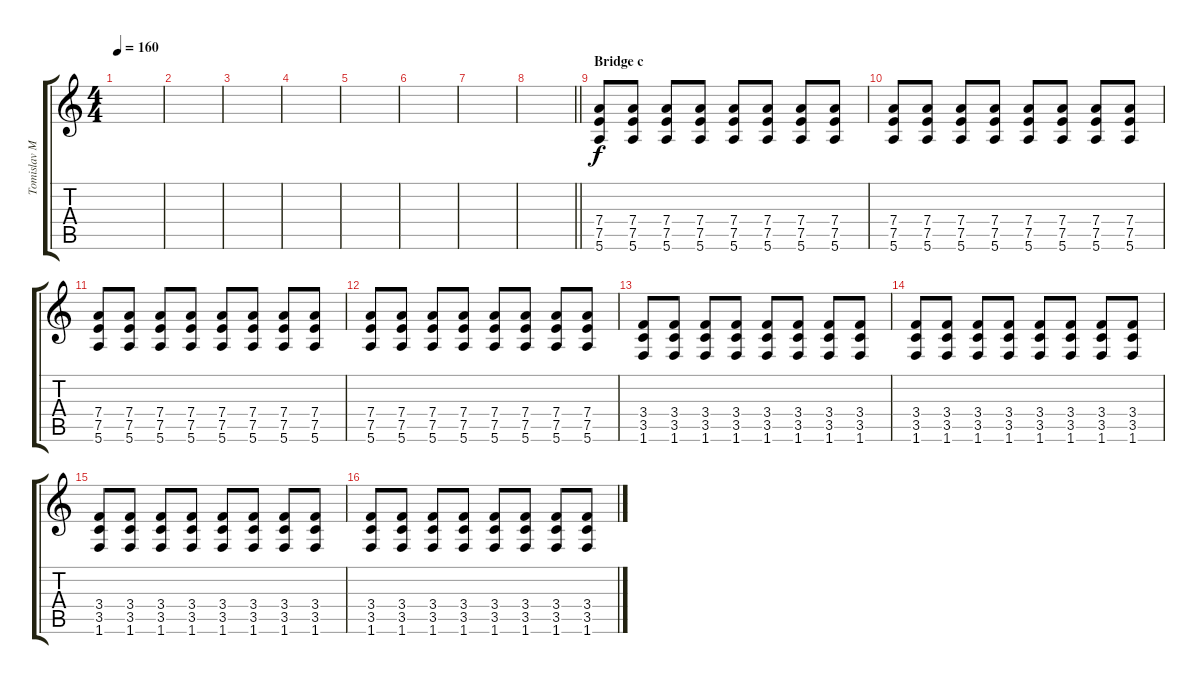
\track ("Tomislav Milicevic (Lead Guitar)" "Tomislav M") {instrument distortionguitar}
\staff {score tabs}
\tuning (E4 B3 G3 D3 A2 E2) {hide}
\ts (4 4)
\tempo 160
\clef g2
\ks c
|
|
|
|
|
|
|
\barLineRight lightlight
|
\section ("" "Bridge c")
(7.4 7.5 5.6).8 (7.4 7.5 5.6).8 (7.4 7.5 5.6).8 (7.4 7.5 5.6).8 (7.4 7.5 5.6).8 (7.4 7.5 5.6).8 (7.4 7.5 5.6).8 (7.4 7.5 5.6).8 |
(7.4 7.5 5.6).8 (7.4 7.5 5.6).8 (7.4 7.5 5.6).8 (7.4 7.5 5.6).8 (7.4 7.5 5.6).8 (7.4 7.5 5.6).8 (7.4 7.5 5.6).8 (7.4 7.5 5.6).8 |
(7.4 7.5 5.6).8 (7.4 7.5 5.6).8 (7.4 7.5 5.6).8 (7.4 7.5 5.6).8 (7.4 7.5 5.6).8 (7.4 7.5 5.6).8 (7.4 7.5 5.6).8 (7.4 7.5 5.6).8 |
(7.4 7.5 5.6).8 (7.4 7.5 5.6).8 (7.4 7.5 5.6).8 (7.4 7.5 5.6).8 (7.4 7.5 5.6).8 (7.4 7.5 5.6).8 (7.4 7.5 5.6).8 (7.4 7.5 5.6).8 |
(3.4 3.5 1.6).8 (3.4 3.5 1.6).8 (3.4 3.5 1.6).8 (3.4 3.5 1.6).8 (3.4 3.5 1.6).8 (3.4 3.5 1.6).8 (3.4 3.5 1.6).8 (3.4 3.5 1.6).8 |
(3.4 3.5 1.6).8 (3.4 3.5 1.6).8 (3.4 3.5 1.6).8 (3.4 3.5 1.6).8 (3.4 3.5 1.6).8 (3.4 3.5 1.6).8 (3.4 3.5 1.6).8 (3.4 3.5 1.6).8 |
(3.4 3.5 1.6).8 (3.4 3.5 1.6).8 (3.4 3.5 1.6).8 (3.4 3.5 1.6).8 (3.4 3.5 1.6).8 (3.4 3.5 1.6).8 (3.4 3.5 1.6).8 (3.4 3.5 1.6).8 |
(3.4 3.5 1.6).8 (3.4 3.5 1.6).8 (3.4 3.5 1.6).8 (3.4 3.5 1.6).8 (3.4 3.5 1.6).8 (3.4 3.5 1.6).8 (3.4 3.5 1.6).8 (3.4 3.5 1.6).8
